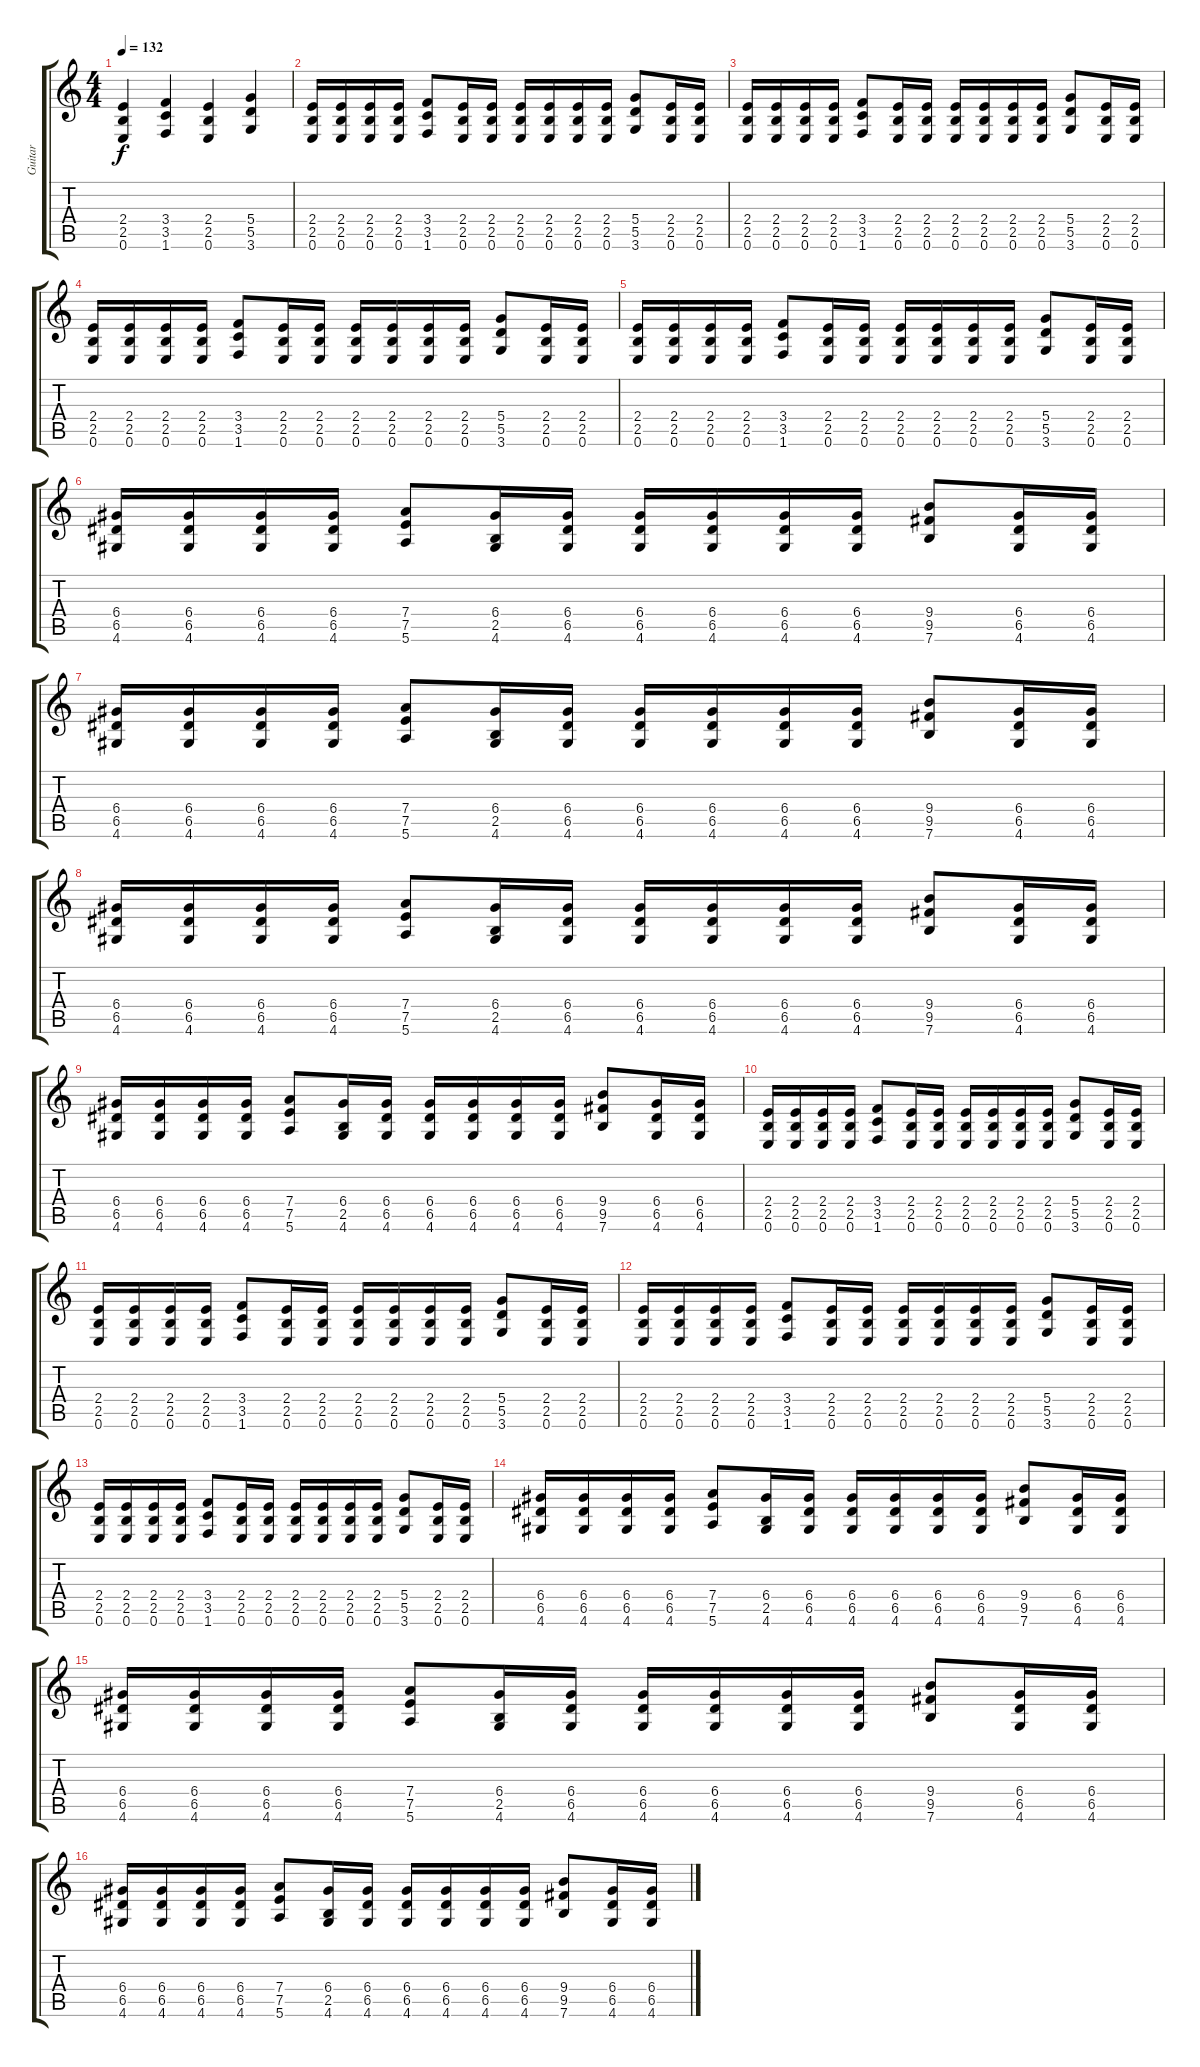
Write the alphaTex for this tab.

\track ("Guitar" "Guitar") {instrument distortionguitar}
\staff {score tabs}
\tuning (E4 B3 G3 D3 A2 E2) {hide}
\ts (4 4)
\tempo 132
\clef g2
\ks c
(2.4 2.5 0.6).4{dy f instrument distortionguitar} (3.4 3.5 1.6).4 (2.4 2.5 0.6).4 (5.4 5.5 3.6).4 |
(2.4 2.5 0.6).16 (2.4 2.5 0.6).16 (2.4 2.5 0.6).16 (2.4 2.5 0.6).16 (3.4 3.5 1.6).8 (2.4 2.5 0.6).16 (2.4 2.5 0.6).16 (2.4 2.5 0.6).16 (2.4 2.5 0.6).16 (2.4 2.5 0.6).16 (2.4 2.5 0.6).16 (5.4 5.5 3.6).8 (2.4 2.5 0.6).16 (2.4 2.5 0.6).16 |
(2.4 2.5 0.6).16 (2.4 2.5 0.6).16 (2.4 2.5 0.6).16 (2.4 2.5 0.6).16 (3.4 3.5 1.6).8 (2.4 2.5 0.6).16 (2.4 2.5 0.6).16 (2.4 2.5 0.6).16 (2.4 2.5 0.6).16 (2.4 2.5 0.6).16 (2.4 2.5 0.6).16 (5.4 5.5 3.6).8 (2.4 2.5 0.6).16 (2.4 2.5 0.6).16 |
(2.4 2.5 0.6).16 (2.4 2.5 0.6).16 (2.4 2.5 0.6).16 (2.4 2.5 0.6).16 (3.4 3.5 1.6).8 (2.4 2.5 0.6).16 (2.4 2.5 0.6).16 (2.4 2.5 0.6).16 (2.4 2.5 0.6).16 (2.4 2.5 0.6).16 (2.4 2.5 0.6).16 (5.4 5.5 3.6).8 (2.4 2.5 0.6).16 (2.4 2.5 0.6).16 |
(2.4 2.5 0.6).16 (2.4 2.5 0.6).16 (2.4 2.5 0.6).16 (2.4 2.5 0.6).16 (3.4 3.5 1.6).8 (2.4 2.5 0.6).16 (2.4 2.5 0.6).16 (2.4 2.5 0.6).16 (2.4 2.5 0.6).16 (2.4 2.5 0.6).16 (2.4 2.5 0.6).16 (5.4 5.5 3.6).8 (2.4 2.5 0.6).16 (2.4 2.5 0.6).16 |
(6.4 6.5 4.6).16 (6.4 6.5 4.6).16 (6.4 6.5 4.6).16 (6.4 6.5 4.6).16 (7.4 7.5 5.6).8 (6.4 2.5 4.6).16 (6.4 6.5 4.6).16 (6.4 6.5 4.6).16 (6.4 6.5 4.6).16 (6.4 6.5 4.6).16 (6.4 6.5 4.6).16 (9.4 9.5 7.6).8 (6.4 6.5 4.6).16 (6.4 6.5 4.6).16 |
(6.4 6.5 4.6).16 (6.4 6.5 4.6).16 (6.4 6.5 4.6).16 (6.4 6.5 4.6).16 (7.4 7.5 5.6).8 (6.4 2.5 4.6).16 (6.4 6.5 4.6).16 (6.4 6.5 4.6).16 (6.4 6.5 4.6).16 (6.4 6.5 4.6).16 (6.4 6.5 4.6).16 (9.4 9.5 7.6).8 (6.4 6.5 4.6).16 (6.4 6.5 4.6).16 |
(6.4 6.5 4.6).16 (6.4 6.5 4.6).16 (6.4 6.5 4.6).16 (6.4 6.5 4.6).16 (7.4 7.5 5.6).8 (6.4 2.5 4.6).16 (6.4 6.5 4.6).16 (6.4 6.5 4.6).16 (6.4 6.5 4.6).16 (6.4 6.5 4.6).16 (6.4 6.5 4.6).16 (9.4 9.5 7.6).8 (6.4 6.5 4.6).16 (6.4 6.5 4.6).16 |
(6.4 6.5 4.6).16 (6.4 6.5 4.6).16 (6.4 6.5 4.6).16 (6.4 6.5 4.6).16 (7.4 7.5 5.6).8 (6.4 2.5 4.6).16 (6.4 6.5 4.6).16 (6.4 6.5 4.6).16 (6.4 6.5 4.6).16 (6.4 6.5 4.6).16 (6.4 6.5 4.6).16 (9.4 9.5 7.6).8 (6.4 6.5 4.6).16 (6.4 6.5 4.6).16 |
(2.4 2.5 0.6).16 (2.4 2.5 0.6).16 (2.4 2.5 0.6).16 (2.4 2.5 0.6).16 (3.4 3.5 1.6).8 (2.4 2.5 0.6).16 (2.4 2.5 0.6).16 (2.4 2.5 0.6).16 (2.4 2.5 0.6).16 (2.4 2.5 0.6).16 (2.4 2.5 0.6).16 (5.4 5.5 3.6).8 (2.4 2.5 0.6).16 (2.4 2.5 0.6).16 |
(2.4 2.5 0.6).16 (2.4 2.5 0.6).16 (2.4 2.5 0.6).16 (2.4 2.5 0.6).16 (3.4 3.5 1.6).8 (2.4 2.5 0.6).16 (2.4 2.5 0.6).16 (2.4 2.5 0.6).16 (2.4 2.5 0.6).16 (2.4 2.5 0.6).16 (2.4 2.5 0.6).16 (5.4 5.5 3.6).8 (2.4 2.5 0.6).16 (2.4 2.5 0.6).16 |
(2.4 2.5 0.6).16 (2.4 2.5 0.6).16 (2.4 2.5 0.6).16 (2.4 2.5 0.6).16 (3.4 3.5 1.6).8 (2.4 2.5 0.6).16 (2.4 2.5 0.6).16 (2.4 2.5 0.6).16 (2.4 2.5 0.6).16 (2.4 2.5 0.6).16 (2.4 2.5 0.6).16 (5.4 5.5 3.6).8 (2.4 2.5 0.6).16 (2.4 2.5 0.6).16 |
(2.4 2.5 0.6).16 (2.4 2.5 0.6).16 (2.4 2.5 0.6).16 (2.4 2.5 0.6).16 (3.4 3.5 1.6).8 (2.4 2.5 0.6).16 (2.4 2.5 0.6).16 (2.4 2.5 0.6).16 (2.4 2.5 0.6).16 (2.4 2.5 0.6).16 (2.4 2.5 0.6).16 (5.4 5.5 3.6).8 (2.4 2.5 0.6).16 (2.4 2.5 0.6).16 |
(6.4 6.5 4.6).16 (6.4 6.5 4.6).16 (6.4 6.5 4.6).16 (6.4 6.5 4.6).16 (7.4 7.5 5.6).8 (6.4 2.5 4.6).16 (6.4 6.5 4.6).16 (6.4 6.5 4.6).16 (6.4 6.5 4.6).16 (6.4 6.5 4.6).16 (6.4 6.5 4.6).16 (9.4 9.5 7.6).8 (6.4 6.5 4.6).16 (6.4 6.5 4.6).16 |
(6.4 6.5 4.6).16 (6.4 6.5 4.6).16 (6.4 6.5 4.6).16 (6.4 6.5 4.6).16 (7.4 7.5 5.6).8 (6.4 2.5 4.6).16 (6.4 6.5 4.6).16 (6.4 6.5 4.6).16 (6.4 6.5 4.6).16 (6.4 6.5 4.6).16 (6.4 6.5 4.6).16 (9.4 9.5 7.6).8 (6.4 6.5 4.6).16 (6.4 6.5 4.6).16 |
(6.4 6.5 4.6).16 (6.4 6.5 4.6).16 (6.4 6.5 4.6).16 (6.4 6.5 4.6).16 (7.4 7.5 5.6).8 (6.4 2.5 4.6).16 (6.4 6.5 4.6).16 (6.4 6.5 4.6).16 (6.4 6.5 4.6).16 (6.4 6.5 4.6).16 (6.4 6.5 4.6).16 (9.4 9.5 7.6).8 (6.4 6.5 4.6).16 (6.4 6.5 4.6).16
